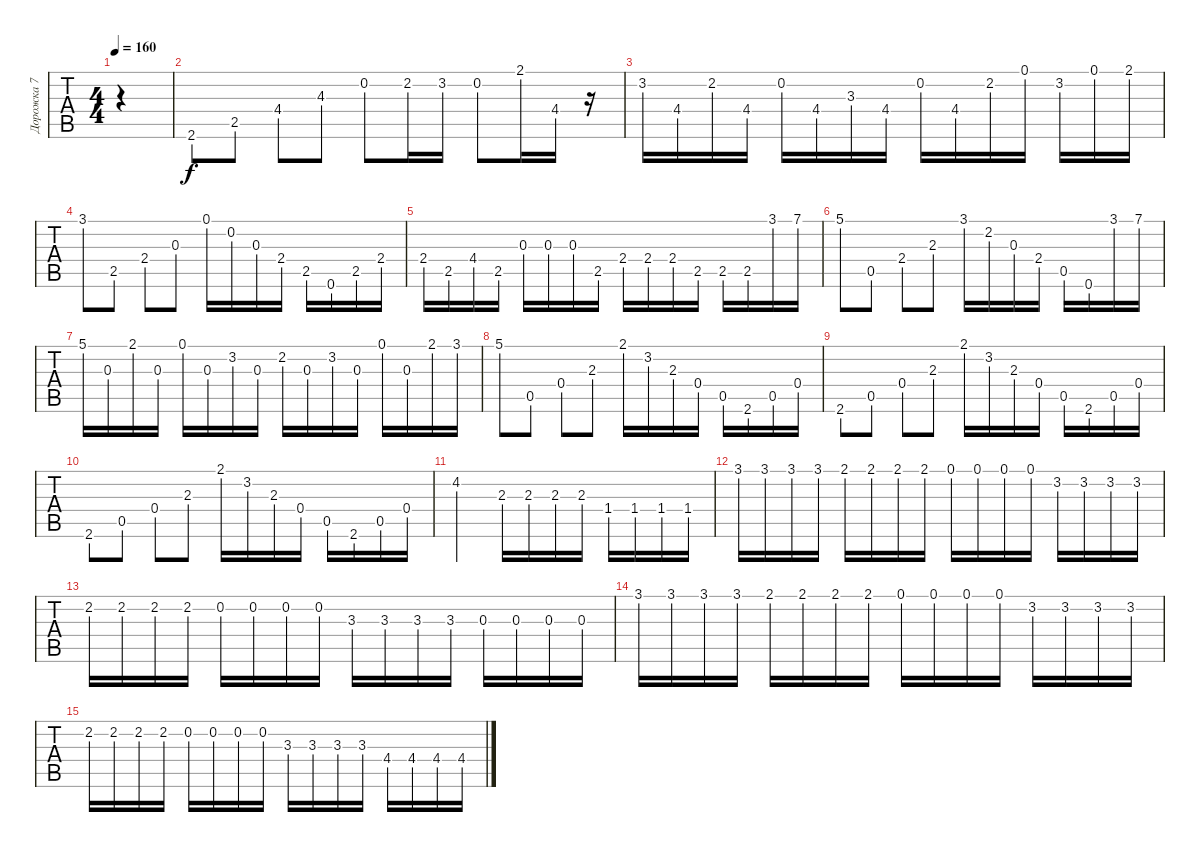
\track ("Дорожка 7" "Дорожка 7") {instrument acousticguitarsteel}
\staff {tabs}
\tuning (E4 B3 G3 D3 A2 E2) {hide}
\ts (4 4)
\tempo 160
\clef g2
\ks c
|
2.6.8{instrument orchestralharp} 2.5.8 4.4.8 4.3.8 0.2.8 2.2.16 3.2.16 0.2.8 2.1.16 4.4.16 r.16 |
3.2.16 4.4.16 2.2.16 4.4.16 0.2.16 4.4.16 3.3.16 4.4.16 0.2.16 4.4.16 2.2.16 0.1.16 3.2.16 0.1.16 2.1.16 |
3.1.8 2.5.8 2.4.8 0.3.8 0.1.16 0.2.16 0.3.16 2.4.16 2.5.16 0.6.16 2.5.16 2.4.16 |
2.4.16 2.5.16 4.4.16 2.5.16 0.3.16 0.3.16 0.3.16 2.5.16 2.4.16 2.4.16 2.4.16 2.5.16 2.5.16 2.5.16 3.1.16 7.1.16 |
5.1.8 0.5.8 2.4.8 2.3.8 3.1.16 2.2.16 0.3.16 2.4.16 0.5.16 0.6.16 3.1.16 7.1.16 |
5.1.16 0.3.16 2.1.16 0.3.16 0.1.16 0.3.16 3.2.16 0.3.16 2.2.16 0.3.16 3.2.16 0.3.16 0.1.16 0.3.16 2.1.16 3.1.16 |
5.1.8 0.5.8 0.4.8 2.3.8 2.1.16 3.2.16 2.3.16 0.4.16 0.5.16 2.6.16 0.5.16 0.4.16 |
2.6.8 0.5.8 0.4.8 2.3.8 2.1.16 3.2.16 2.3.16 0.4.16 0.5.16 2.6.16 0.5.16 0.4.16 |
2.6.8 0.5.8 0.4.8 2.3.8 2.1.16 3.2.16 2.3.16 0.4.16 0.5.16 2.6.16 0.5.16 0.4.16 |
4.2.2 2.3.16 2.3.16 2.3.16 2.3.16 1.4.16 1.4.16 1.4.16 1.4.16 |
3.1.16 3.1.16 3.1.16 3.1.16 2.1.16 2.1.16 2.1.16 2.1.16 0.1.16 0.1.16 0.1.16 0.1.16 3.2.16 3.2.16 3.2.16 3.2.16 |
2.2.16 2.2.16 2.2.16 2.2.16 0.2.16 0.2.16 0.2.16 0.2.16 3.3.16 3.3.16 3.3.16 3.3.16 0.3.16 0.3.16 0.3.16 0.3.16 |
3.1.16 3.1.16 3.1.16 3.1.16 2.1.16 2.1.16 2.1.16 2.1.16 0.1.16 0.1.16 0.1.16 0.1.16 3.2.16 3.2.16 3.2.16 3.2.16 |
2.2.16 2.2.16 2.2.16 2.2.16 0.2.16 0.2.16 0.2.16 0.2.16 3.3.16 3.3.16 3.3.16 3.3.16 4.4.16 4.4.16 4.4.16 4.4.16
